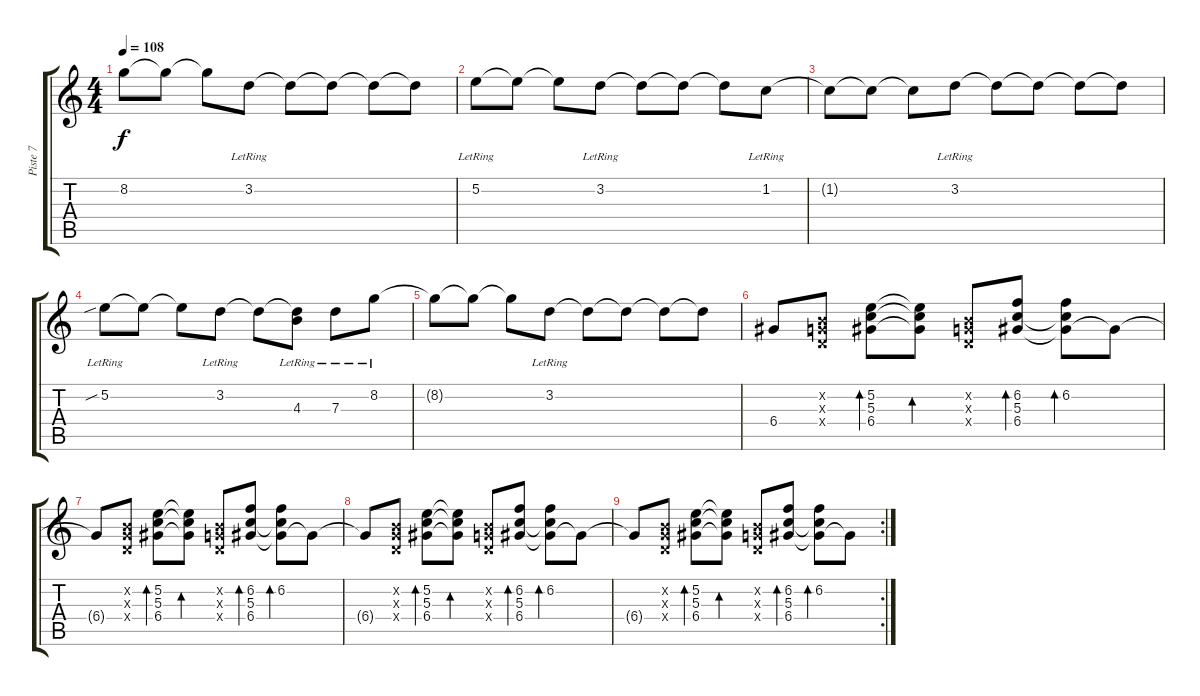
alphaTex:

\track ("Piste 7" "Piste 7") {instrument acousticguitarnylon}
\staff {score tabs}
\tuning (E4 B3 G3 D3 A2 E2) {hide}
\ts (4 4)
\tempo 108
\clef g2
\ks c
8.2{t}.8{dy f} 8.2{t}.8 8.2{t}.8 3.2{lr}.8 3.2{t}.8 3.2{t}.8 3.2{t}.8 3.2{t}.8 |
5.2{lr}.8 5.2{t}.8 5.2{t}.8 3.2{lr}.8 3.2{t}.8 3.2{t}.8 3.2{t}.8 1.2{lr}.8 |
1.2{t}.8 1.2{t}.8 1.2{t}.8 3.2{lr}.8 3.2{t}.8 3.2{t}.8 3.2{t}.8 3.2{t}.8 |
5.2{sib lr}.8 5.2{t}.8 5.2{t}.8 3.2{lr}.8 3.2{t}.8 (3.2{t} 4.3{lr}).8 7.3{lr}.8 8.2{lr}.8 |
8.2{t}.8 8.2{t}.8 8.2{t}.8 3.2{lr}.8 3.2{t}.8 3.2{t}.8 3.2{t}.8 3.2{t}.8 |
6.4.8 (0.2{x} 0.3{x} 0.4{x}).8 (5.2 5.3 6.4).8{bd 240} (5.2{t} 5.3{t} 6.4{t}).8{bd 240} (0.2{x} 0.3{x} 0.4{x}).8 (6.2 5.3 6.4).8{bd 240} (6.2 5.3{t} 6.4{t}).8{bd 240} 6.4{t}.8 |
6.4{t}.8 (0.2{x} 0.3{x} 0.4{x}).8 (5.2 5.3 6.4).8{bd 240} (5.2{t} 5.3{t} 6.4{t}).8{bd 240} (0.2{x} 0.3{x} 0.4{x}).8 (6.2 5.3 6.4).8{bd 240} (6.2 5.3{t} 6.4{t}).8{bd 240} 6.4{t}.8 |
6.4{t}.8 (0.2{x} 0.3{x} 0.4{x}).8 (5.2 5.3 6.4).8{bd 240} (5.2{t} 5.3{t} 6.4{t}).8{bd 240} (0.2{x} 0.3{x} 0.4{x}).8 (6.2 5.3 6.4).8{bd 240} (6.2 5.3{t} 6.4{t}).8{bd 240} 6.4{t}.8 |
\rc 2
6.4{t}.8 (0.2{x} 0.3{x} 0.4{x}).8 (5.2 5.3 6.4).8{bd 240} (5.2{t} 5.3{t} 6.4{t}).8{bd 240} (0.2{x} 0.3{x} 0.4{x}).8 (6.2 5.3 6.4).8{bd 240} (6.2 5.3{t} 6.4{t}).8{bd 240} 6.4{t}.8
